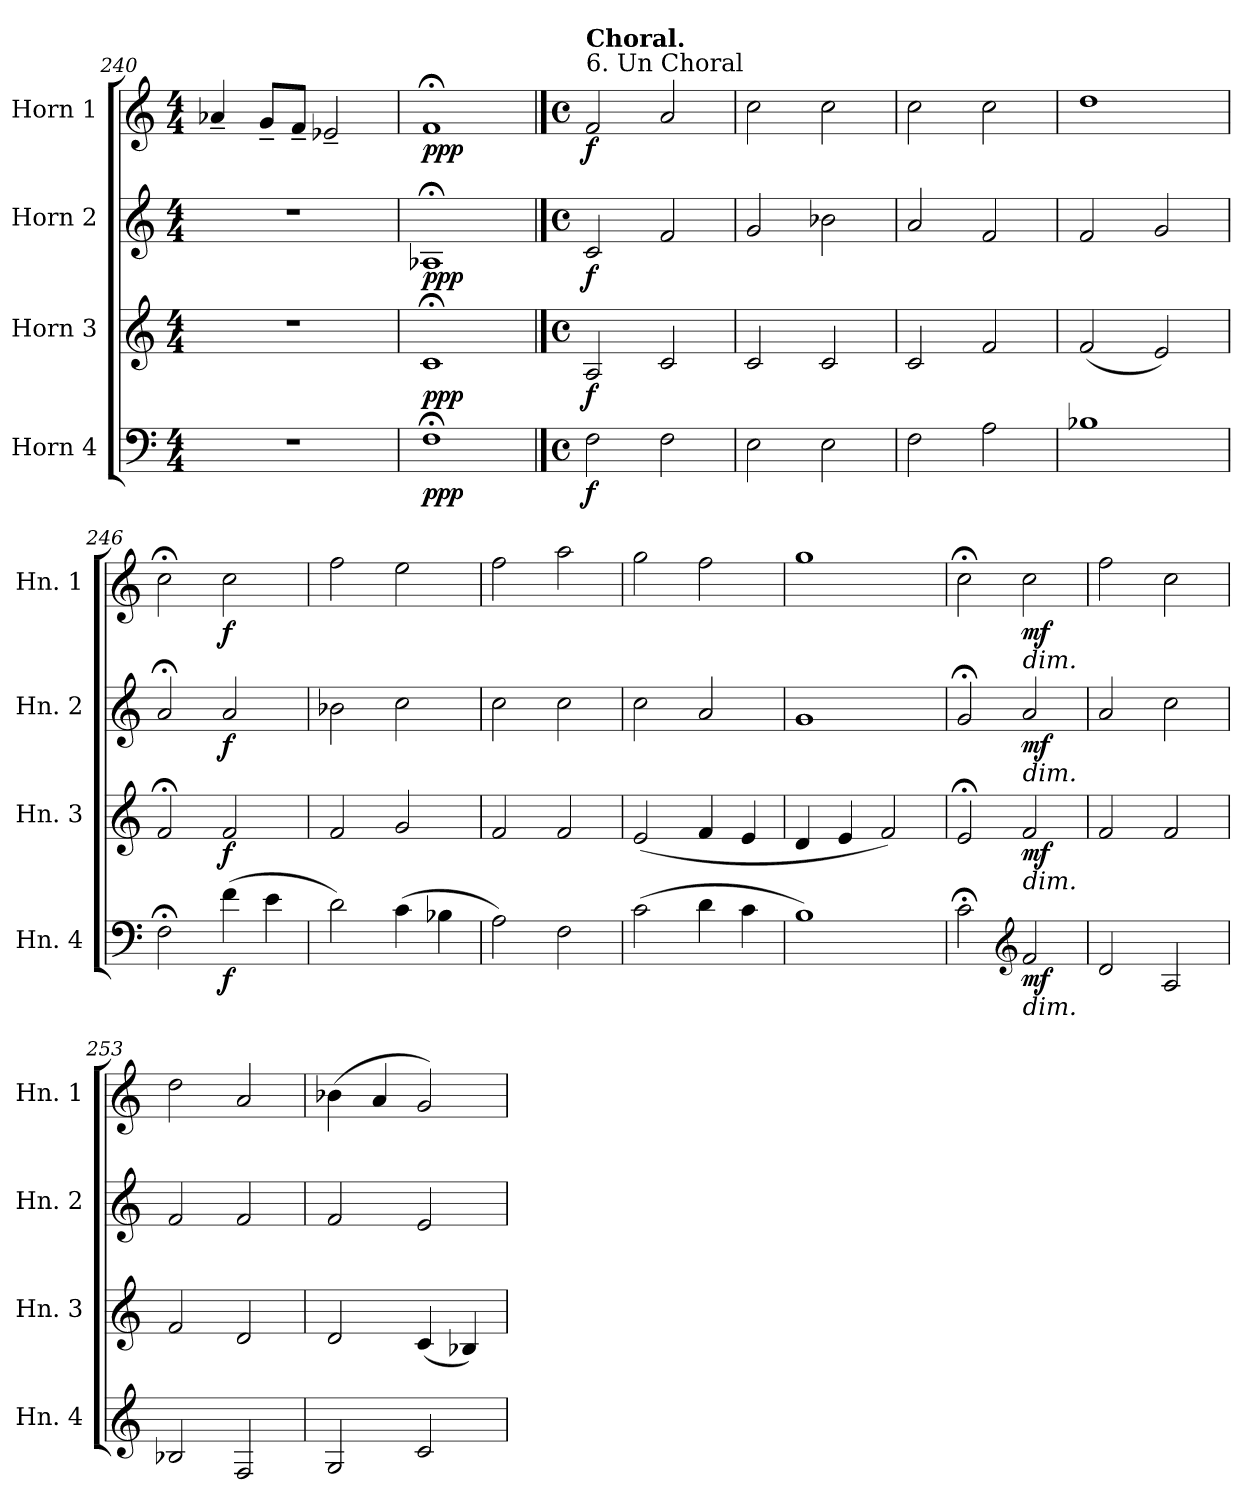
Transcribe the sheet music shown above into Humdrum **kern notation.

**kern	**dynam	**kern	**dynam	**kern	**dynam	**kern	**dynam
*part4	*part4	*part3	*part3	*part2	*part2	*part1	*part1
*staff4	*staff4	*staff3	*staff3	*staff2	*staff2	*staff1	*staff1
*I"Horn 4	*	*I"Horn 3	*	*I"Horn 2	*	*I"Horn 1	*
*I'Hn. 4	*	*I'Hn. 3	*	*I'Hn. 2	*	*I'Hn. 1	*
*clefF4	*	*clefG2	*	*clefG2	*	*clefG2	*
*ITrd4c7	*	*ITrd4c7	*	*ITrd4c7	*	*ITrd4c7	*
*k[b-]	*	*k[b-]	*	*k[b-]	*	*k[b-]	*
*M4/4	*	*M4/4	*	*M4/4	*	*M4/4	*
*MM53	*	*MM53	*	*MM53	*	*MM53	*
=240	=240	=240	=240	=240	=240	=240	=240
1r	.	1r	.	1r	.	4d-X~/	.
*	*	*	*	*	*	*MM52	*
.	.	.	.	.	.	8c~/L	.
*	*	*	*	*	*	*MM51	*
.	.	.	.	.	.	8B-~/J	.
*	*	*	*	*	*	*MM50	*
.	.	.	.	.	.	2A-X~/	.
=241	=241	=241	=241	=241	=241	=241	=241
!	!LO:DY:b	!	!LO:DY:b	!	!LO:DY:b	!	!LO:DY:b
1BB-;<Z	ppp	1F;<Z	ppp	1D-X;<Z	ppp	1B-;<Z	ppp
!!LO:PB:g=z
==242	==242	==242	==242	==242	==242	==242	==242
*M4/4	*	*M4/4	*	*M4/4	*	*M4/4	*
*met(c)	*	*met(c)	*	*met(c)	*	*met(c)	*
!	!	!	!	!	!	!LO:TX:t=6. Un Choral	!
!	!	!	!	!	!	!LO:TX:a:B:t=Choral.	!
!	!LO:DY:b	!	!LO:DY:b	!	!LO:DY:b	!	!LO:DY:b
2BB-\	f	2D/	f	2F/	f	2B-/	f
2BB-\	.	2F/	.	2B-/	.	2d/	.
=243	=243	=243	=243	=243	=243	=243	=243
2AA\	.	2F/	.	2c/	.	2f\	.
2AA\	.	2F/	.	2e-X\	.	2f\	.
=244	=244	=244	=244	=244	=244	=244	=244
2BB-\	.	2F/	.	2d/	.	2f\	.
2D\	.	2B-/	.	2B-/	.	2f\	.
=245	=245	=245	=245	=245	=245	=245	=245
1E-X	.	(<2B-/	.	2B-/	.	1g	.
.	.	2A/)	.	2c/	.	.	.
=246	=246	=246	=246	=246	=246	=246	=246
2BB-;<\	.	2B-;</	.	2d;</	.	2f;<\	.
!	!LO:DY:b	!	!LO:DY:b	!	!LO:DY:b	!	!LO:DY:b
(>4B-\	f	2B-/	f	2d/	f	2f\	f
4A\	.	.	.	.	.	.	.
=247	=247	=247	=247	=247	=247	=247	=247
2G\)	.	2B-/	.	2e-X\	.	2b-\	.
(>4F\	.	2c/	.	2f\	.	2a\	.
4E-X\	.	.	.	.	.	.	.
=248	=248	=248	=248	=248	=248	=248	=248
2D\)	.	2B-/	.	2f\	.	2b-\	.
2BB-\	.	2B-/	.	2f\	.	2dd\	.
=249	=249	=249	=249	=249	=249	=249	=249
(>2F\	.	(>2A/	.	2f\	.	2cc\	.
4G\	.	4B-/	.	2d/	.	2b-\	.
4F\	.	4A/	.	.	.	.	.
=250	=250	=250	=250	=250	=250	=250	=250
1E)	.	4G/	.	1c	.	1cc	.
.	.	4A/	.	.	.	.	.
.	.	2B-/)	.	.	.	.	.
=251	=251	=251	=251	=251	=251	=251	=251
2F;<\	.	2A;</	.	2c;</	.	2f;<\	.
*clefG2	*	*	*	*	*	*	*
!	!	!	!	!	!	!LO:TX:b:i:t=dim.	!
!	!	!	!	!LO:TX:b:i:t=dim.	!	!	!
!	!	!LO:TX:b:i:t=dim.	!	!	!	!	!
!LO:TX:b:i:t=dim.	!	!	!	!	!	!	!
!	!LO:DY:b	!	!LO:DY:b	!	!LO:DY:b	!	!LO:DY:b
2B-/	mf	2B-/	mf	2d/	mf	2f\	mf
=252	=252	=252	=252	=252	=252	=252	=252
2G/	.	2B-/	.	2d/	.	2b-\	.
2D/	.	2B-/	.	2f\	.	2f\	.
=253	=253	=253	=253	=253	=253	=253	=253
2E-X/	.	2B-/	.	2B-/	.	2g\	.
2BB-/	.	2G/	.	2B-/	.	2d/	.
!!LO:LB:g=z
=254	=254	=254	=254	=254	=254	=254	=254
2C/	.	2G/	.	2B-/	.	(>4e-X\	.
.	.	.	.	.	.	4d/	.
2F/	.	(<4F/	.	2A/	.	2c/)	.
.	.	4E-X/)	.	.	.	.	.
=	=	=	=	=	=	=	=
*-	*-	*-	*-	*-	*-	*-	*-
